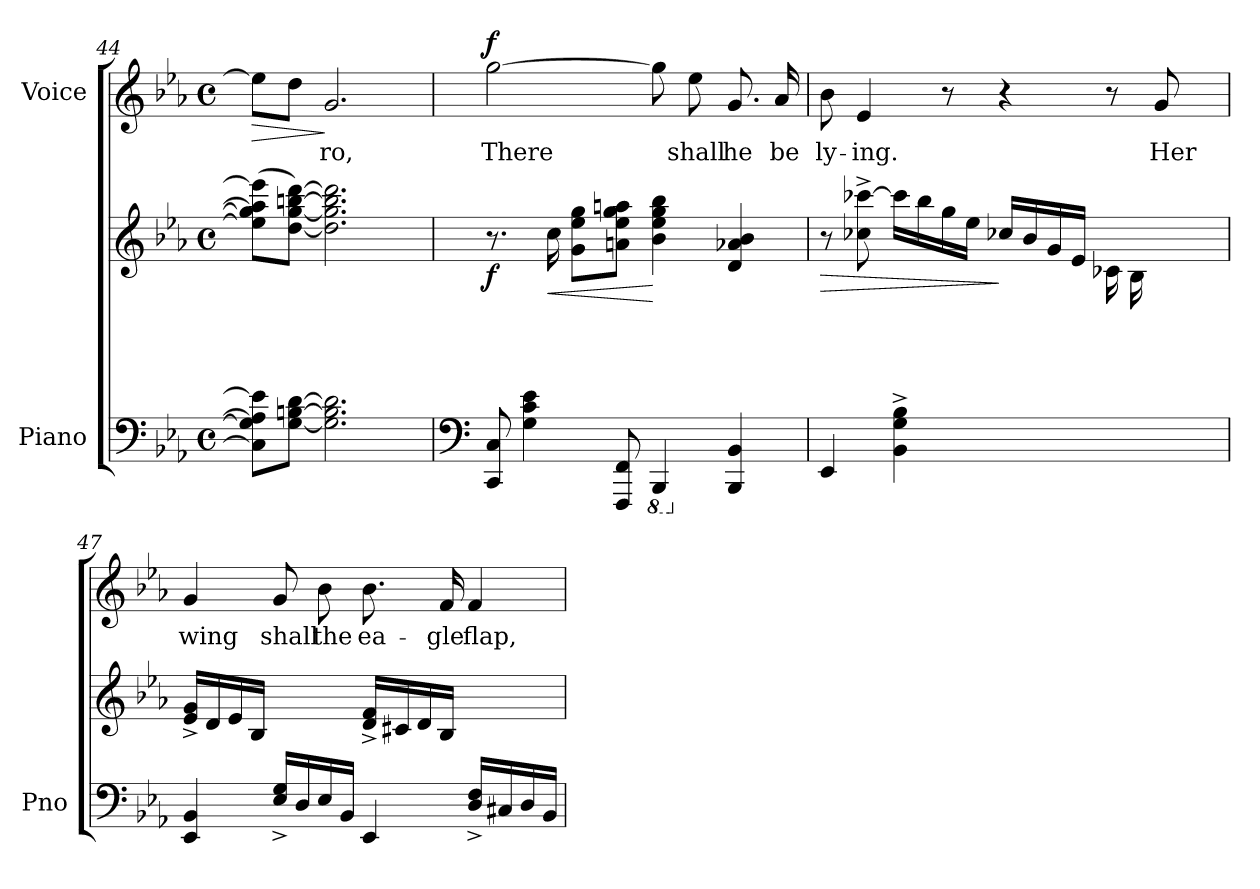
**kern	**kern	**dynam	**kern	**text	**dynam
*part2	*part2	*part2	*part1	*part1	*part1
*staff3	*staff2	*staff2/3	*staff1	*staff1	*staff1
*I"Piano	*	*	*I"Voice	*	*
*I'Pno	*	*	*	*	*
*clefF4	*clefG2	*	*clefG2	*	*
*k[b-e-a-]	*k[b-e-a-]	*	*k[b-e-a-]	*	*
*M4/4	*M4/4	*	*M4/4	*	*
*met(c)	*met(c)	*	*met(c)	*	*
=44	=44	=44	=44	=44	=44
!	!	!	!	!	!LO:HP:b
8C\] 8G\] 8A\] 8e-\]L	(8ee-\] 8gg\] 8aa\] 8eee-\]L	.	8ee-\L]	.	>
[8G\ [8Bn\ [8d\J	[8dd\ [8gg\ [8bbn\ [8ddd\J)	.	8dd\J	.	.
2.G\] 2.B\] 2.d\]	2.dd\] 2.gg\] 2.bb\] 2.ddd\]	.	2.g/	-ro,	]
=45	=45	=45	=45	=45	=45
*clefF4	*	*	*	*	*
!	!	!LO:DY:b	!	!	!LO:DY:a
8CC/ 8C/	8.r	f	[2gg\	There	f
4G\ 4c\ 4e-\	.	.	.	.	.
!	!	!LO:HP:b	!	!	!
.	16cc\	<	.	.	.
.	8g\ 8ee-\ 8gg\L	.	.	.	.
8FFF/ 8FF/	8an\ 8ee-\ 8gg\ 8aan\J	.	.	.	.
*8ba	*	*	*	*	*
4BBBB-/	4b-\ 4ee-\ 4gg\ 4bb-\	[	8gg\]	.	.
.	.	.	8ee-\	shall	.
*X8ba	*	*	*	*	*
4BBB-/ 4BB-/	4d/ 4a-X/ 4b-/	.	8.g/	he	.
.	.	.	16a-/	be	.
=46	=46	=46	=46	=46	=46
*^	*	*	*	*	*
*8ba	*	*	*	*	*	*
!	!	!	!LO:HP:b	!	!	!
2..ryy	4EEE-/	8r	>	8b-\	ly-	.
.	.	(8cc-X\^< [8ccc-X\^<	.	4e-/	-ing.	.
*X8ba	*	*	*	*	*	*
.	4BB-\^ 4G\^ 4B-\^	16ccc-\LL]	.	.	.	.
.	.	16bb-\	.	.	.	.
.	.	16gg\	.	8r	.	.
.	.	16ee-\JJ	.	.	.	.
.	2ryy	16cc-X/LL	]	4r	.	.
.	.	16b-/	.	.	.	.
.	.	16g/	.	.	.	.
.	.	16e-/JJ	.	.	.	.
.	.	16c-X\LL	.	8r	.	.
.	.	16B-\	.	.	.	.
24G/	.	8ryy	.	8g/	Her	.
24E-/	.	.	.	.	.	.
24C-X/JJ)	.	.	.	.	.	.
=47	=47	=47	=47	=47	=47	=47
4ryy	4EE-/ 4BB-/	16e-/^> 16g/^>LL	.	4g/	wing	.
.	.	16d/	.	.	.	.
.	.	16e-/	.	.	.	.
.	.	16B-/JJ	.	.	.	.
16E-/^> 16G/^>LL	4ryy	4ryy	.	8g/	shall	.
16D/	.	.	.	.	.	.
16E-/	.	.	.	8b-\	the	.
16BB-/JJ	.	.	.	.	.	.
4ryy	4EE-/	16d/^> 16f/^>LL	.	8.b-\	ea-	.
.	.	16c#X/	.	.	.	.
.	.	16d/	.	.	.	.
.	.	16B-/JJ	.	16f/	-gle	.
16D/^> 16F/^>LL	4ryy	4ryy	.	4f/	flap,	.
16C#X/	.	.	.	.	.	.
16D/	.	.	.	.	.	.
16BB-/JJ	.	.	.	.	.	.
*v	*v	*	*	*	*	*
=	=	=	=	=	=
*-	*-	*-	*-	*-	*-
